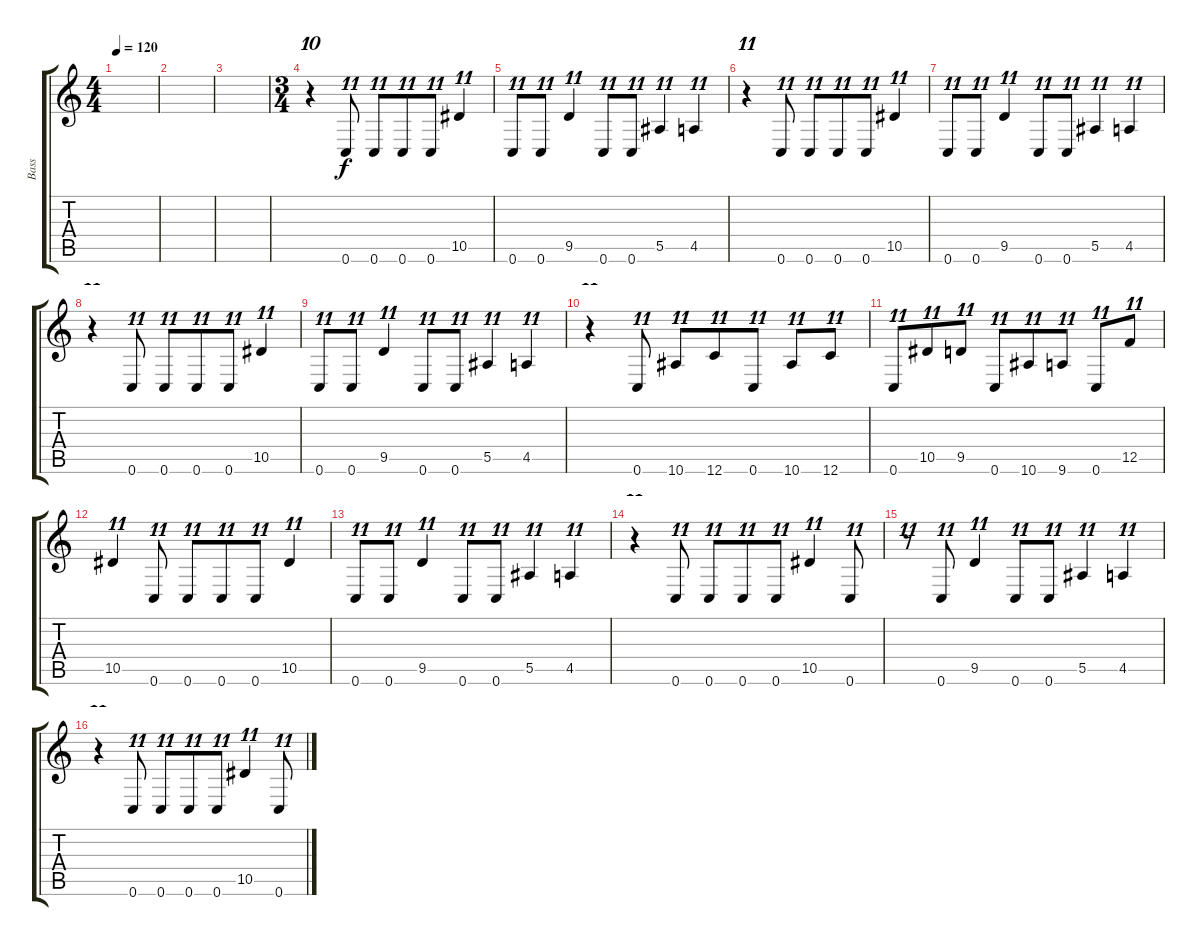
\track ("Bass" "Bass") {instrument electricbassfinger}
\staff {score tabs}
\tuning (C4 G3 Eb3 Bb2 F2 C2) {hide}
\ts (4 4)
\tempo 120
\clef g2
\ks c
|
|
|
\ts (3 4)
r.4{tu (10 8)} 0.6.8{tu (11 8)} 0.6.8{tu (11 8)} 0.6.8{tu (11 8)} 0.6.8{tu (11 8)} 10.5.4{tu (11 8)} |
0.6.8{tu (11 8)} 0.6.8{tu (11 8)} 9.5.4{tu (11 8)} 0.6.8{tu (11 8)} 0.6.8{tu (11 8)} 5.5.4{tu (11 8)} 4.5.4{tu (11 8)} |
r.4{tu (11 8)} 0.6.8{tu (11 8)} 0.6.8{tu (11 8)} 0.6.8{tu (11 8)} 0.6.8{tu (11 8)} 10.5.4{tu (11 8)} |
0.6.8{tu (11 8)} 0.6.8{tu (11 8)} 9.5.4{tu (11 8)} 0.6.8{tu (11 8)} 0.6.8{tu (11 8)} 5.5.4{tu (11 8)} 4.5.4{tu (11 8)} |
r.4{tu (11 8)} 0.6.8{tu (11 8)} 0.6.8{tu (11 8)} 0.6.8{tu (11 8)} 0.6.8{tu (11 8)} 10.5.4{tu (11 8)} |
0.6.8{tu (11 8)} 0.6.8{tu (11 8)} 9.5.4{tu (11 8)} 0.6.8{tu (11 8)} 0.6.8{tu (11 8)} 5.5.4{tu (11 8)} 4.5.4{tu (11 8)} |
r.4{tu (11 8)} 0.6.8{tu (11 8)} 10.6.8{tu (11 8)} 12.6.8{tu (11 8)} 0.6.8{tu (11 8)} 10.6.8{tu (11 8)} 12.6.8{tu (11 8)} |
0.6.8{tu (11 8)} 10.5.8{tu (11 8)} 9.5.8{tu (11 8)} 0.6.8{tu (11 8)} 10.6.8{tu (11 8)} 9.6.8{tu (11 8)} 0.6.8{tu (11 8)} 12.5.8{tu (11 8)} |
10.5.4{tu (11 8)} 0.6.8{tu (11 8)} 0.6.8{tu (11 8)} 0.6.8{tu (11 8)} 0.6.8{tu (11 8)} 10.5.4{tu (11 8)} |
0.6.8{tu (11 8)} 0.6.8{tu (11 8)} 9.5.4{tu (11 8)} 0.6.8{tu (11 8)} 0.6.8{tu (11 8)} 5.5.4{tu (11 8)} 4.5.4{tu (11 8)} |
r.4{tu (11 8)} 0.6.8{tu (11 8)} 0.6.8{tu (11 8)} 0.6.8{tu (11 8)} 0.6.8{tu (11 8)} 10.5.4{tu (11 8)} 0.6.8{tu (11 8)} |
r.8{tu (11 8)} 0.6.8{tu (11 8)} 9.5.4{tu (11 8)} 0.6.8{tu (11 8)} 0.6.8{tu (11 8)} 5.5.4{tu (11 8)} 4.5.4{tu (11 8)} |
r.4{tu (11 8)} 0.6.8{tu (11 8)} 0.6.8{tu (11 8)} 0.6.8{tu (11 8)} 0.6.8{tu (11 8)} 10.5.4{tu (11 8)} 0.6.8{tu (11 8)}
